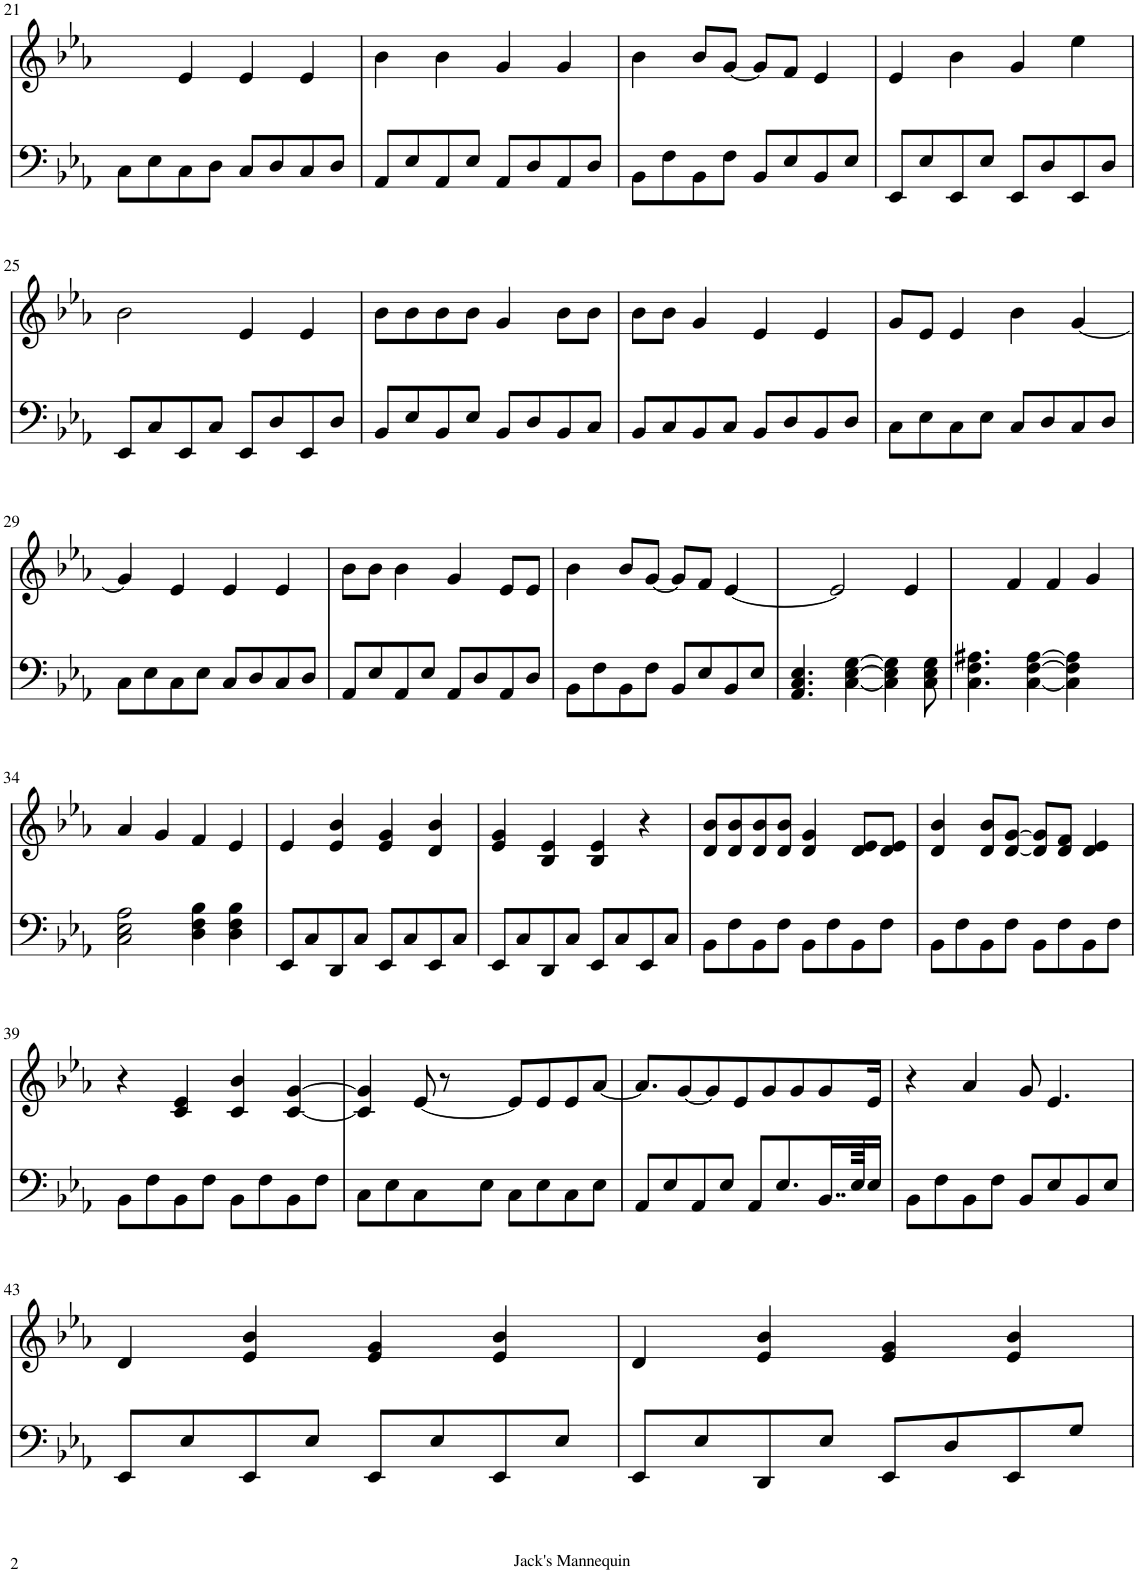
**kern	**kern
*part1	*part1
*staff2	*staff1
*I"Piano	*
*I'Pno.	*
!!LO:PB:g=z
*clefF4	*clefG2
*k[b-e-a-]	*k[b-e-a-]
*M4/4	*M4/4
*met(c)	*met(c)
=21	=21
8C\L	4ryy
8E-\	.
8C\	4e-/
8D\J	.
8C/L	4e-/
8D/	.
8C/	4e-/
8D/J	.
=22	=22
8AA-/L	4b-\
8E-/	.
8AA-/	4b-\
8E-/J	.
8AA-/L	4g/
8D/	.
8AA-/	4g/
8D/J	.
=23	=23
8BB-\L	4b-\
8F\	.
8BB-\	8b-/L
8F\J	[8g/J
8BB-/L	8g/L]
8E-/	8f/J
8BB-/	4e-/
8E-/J	.
=24	=24
8EE-/L	4e-/
8E-/	.
8EE-/	4b-\
8E-/J	.
8EE-/L	4g/
8D/	.
8EE-/	4ee-\
8D/J	.
!!LO:LB:g=z
=25	=25
8EE-/L	2b-\
8C/	.
8EE-/	.
8C/J	.
8EE-/L	4e-/
8D/	.
8EE-/	4e-/
8D/J	.
=26	=26
8BB-/L	8b-\L
8E-/	8b-\
8BB-/	8b-\
8E-/J	8b-\J
8BB-/L	4g/
8D/	.
8BB-/	8b-\L
8C/J	8b-\J
=27	=27
8BB-/L	8b-\L
8C/	8b-\J
8BB-/	4g/
8C/J	.
8BB-/L	4e-/
8D/	.
8BB-/	4e-/
8D/J	.
=28	=28
8C\L	8g/L
8E-\	8e-/J
8C\	4e-/
8E-\J	.
8C/L	4b-\
8D/	.
8C/	[4g/
8D/J	.
!!LO:LB:g=z
=29	=29
8C\L	4g/]
8E-\	.
8C\	4e-/
8E-\J	.
8C/L	4e-/
8D/	.
8C/	4e-/
8D/J	.
=30	=30
8AA-/L	8b-\L
8E-/	8b-\J
8AA-/	4b-\
8E-/J	.
8AA-/L	4g/
8D/	.
8AA-/	8e-/L
8D/J	8e-/J
=31	=31
8BB-\L	4b-\
8F\	.
8BB-\	8b-/L
8F\J	[8g/J
8BB-/L	8g/L]
8E-/	8f/J
8BB-/	[4e-/
8E-/J	.
=32	=32
4.AA-/ 4.C/ 4.E-/	4ryy
.	2e-/]
[4C\ [4E-\ [4G\	.
4C\] 4E-\] 4G\]	.
.	4e-/
8C\ 8E-\ 8G\	.
=33	=33
4.C\ 4.F\ 4.A#X\	4ryy
.	4f/
[4C\ [4F\ [4A#\	.
.	4f/
4C\] 4F\] 4A#\]	.
.	4g/
8ryy	.
!!LO:LB:g=z
=34	=34
2C\ 2E-\ 2A-\	4a-/
.	4g/
4D\ 4F\ 4B-\	4f/
4D\ 4F\ 4B-\	4e-/
=35	=35
8EE-/L	4e-/
8C/	.
8DD/	4e-/ 4b-/
8C/J	.
8EE-/L	4e-/ 4g/
8C/	.
8EE-/	4d/ 4b-/
8C/J	.
=36	=36
8EE-/L	4e-/ 4g/
8C/	.
8DD/	4B-/ 4e-/
8C/J	.
8EE-/L	4B-/ 4e-/
8C/	.
8EE-/	4r
8C/J	.
=37	=37
8BB-\L	8d/ 8b-/L
8F\	8d/ 8b-/
8BB-\	8d/ 8b-/
8F\J	8d/ 8b-/J
8BB-\L	4d/ 4g/
8F\	.
8BB-\	8d/ 8e-/L
8F\J	8d/ 8e-/J
=38	=38
8BB-\L	4d/ 4b-/
8F\	.
8BB-\	8d/ 8b-/L
8F\J	[8d/ [8g/J
8BB-\L	8d/] 8g/]L
8F\	8d/ 8f/J
8BB-\	4d/ 4e-/
8F\J	.
!!LO:LB:g=z
=39	=39
8BB-\L	4r
8F\	.
8BB-\	4c/ 4e-/
8F\J	.
8BB-\L	4c/ 4b-/
8F\	.
8BB-\	[4c/ [4g/
8F\J	.
=40	=40
8C\L	4c/] 4g/]
8E-\	.
8C\	[8e-/
8E-\J	8r
8C\L	8e-/L]
8E-\	8e-/
8C\	8e-/
8E-\J	[8a-/J
=41	=41
8AA-/L	8.a-/L]
8E-/	.
.	[8g/
8AA-/	.
.	8g/]
8E-/J	.
.	8e-/
8AA-/L	.
.	8g/
8.E-/	.
.	8g/
16..BB-/L	8g/
64E-/KK	.
16E-/JJ	16e-/Jk
=42	=42
8BB-\L	4r
8F\	.
8BB-\	4a-/
8F\J	.
8BB-/L	8g/
8E-/	4.e-/
8BB-/	.
8E-/J	.
!!LO:LB:g=z
=43	=43
8EE-/L	4d/
8E-/	.
8EE-/	4e-/ 4b-/
8E-/J	.
8EE-/L	4e-/ 4g/
8E-/	.
8EE-/	4e-/ 4b-/
8E-/J	.
=44	=44
8EE-/L	4d/
8E-/	.
8DD/	4e-/ 4b-/
8E-/J	.
8EE-/L	4e-/ 4g/
8D/	.
8EE-/	4e-/ 4b-/
8G/J	.
=	=
*-	*-
